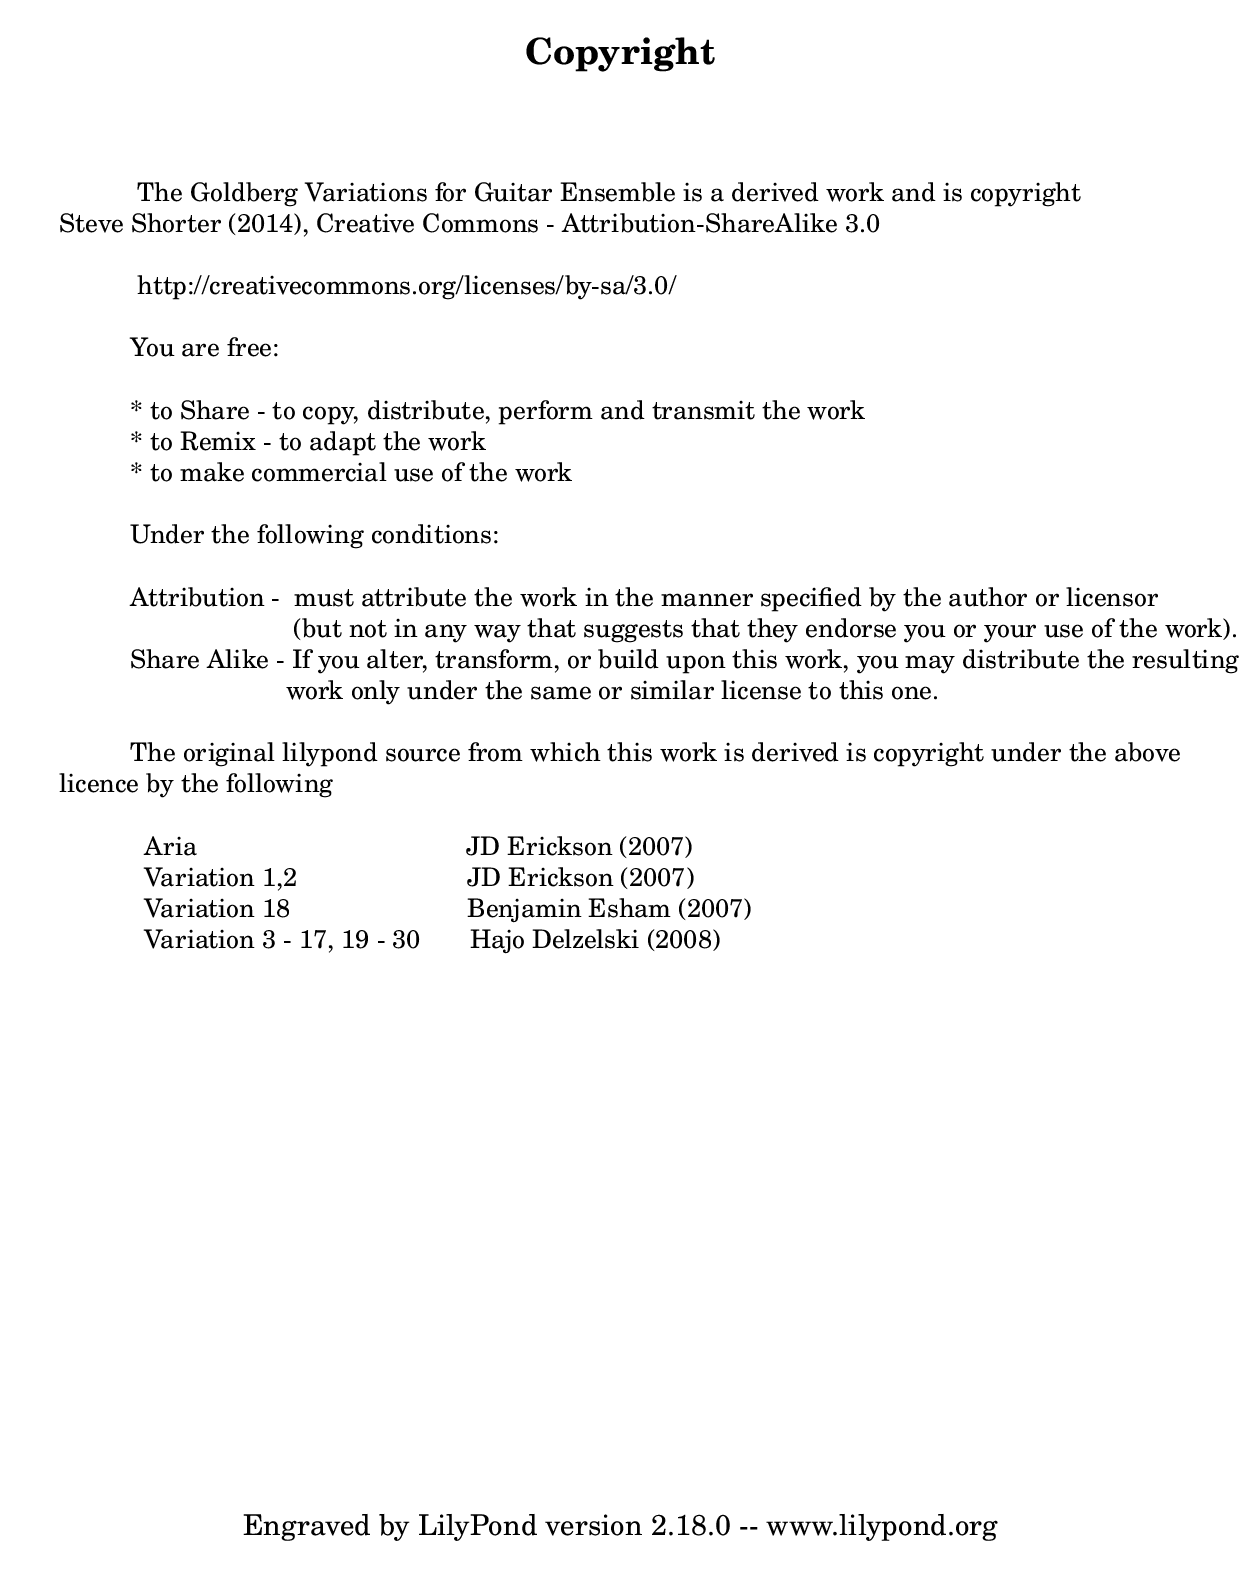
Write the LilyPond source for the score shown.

\version "2.18.0"

\bookpart {

    \paper { print-page-number = ##t }

    \header { title = "Copyright" }

    \tocItem \markup { Copyright }

    \markup { \column { 
	" "
	" "
	" "
	\fontsize #1 {

	" "
	"           The Goldberg Variations for Guitar Ensemble is a derived work and is copyright"
        "Steve Shorter (2014), Creative Commons - Attribution-ShareAlike 3.0"
	" "
	"           http://creativecommons.org/licenses/by-sa/3.0/"
	" "
	"          You are free:"
	" "
	"          * to Share - to copy, distribute, perform and transmit the work"
	"          * to Remix - to adapt the work"
	"          * to make commercial use of the work"
	" "
	"          Under the following conditions:"
	" "
	"          Attribution -  must attribute the work in the manner specified by the author or licensor"
        "                                 (but not in any way that suggests that they endorse you or your use of the work)."
	"          Share Alike - If you alter, transform, or build upon this work, you may distribute the resulting"
        "                                work only under the same or similar license to this one."
	" "
	"          The original lilypond source from which this work is derived is copyright under the above"
        "licence by the following"
	" "
	"            Aria                                      JD Erickson (2007)"
	"            Variation 1,2                        JD Erickson (2007)"
	"            Variation 18                         Benjamin Esham (2007)"
	"            Variation 3 - 17, 19 - 30       Hajo Delzelski (2008)"
	" "
	" "
	" "
	" "
	" "
	" "
	" "
	" "
	" "
	" "
	" "
	" "
	" "
	" "
	" "
	" "
	" "
	" "
	}
       }
    }
    \markup { \fill-line { \fontsize #2 "Engraved by LilyPond version 2.18.0 -- www.lilypond.org" } } 
}
